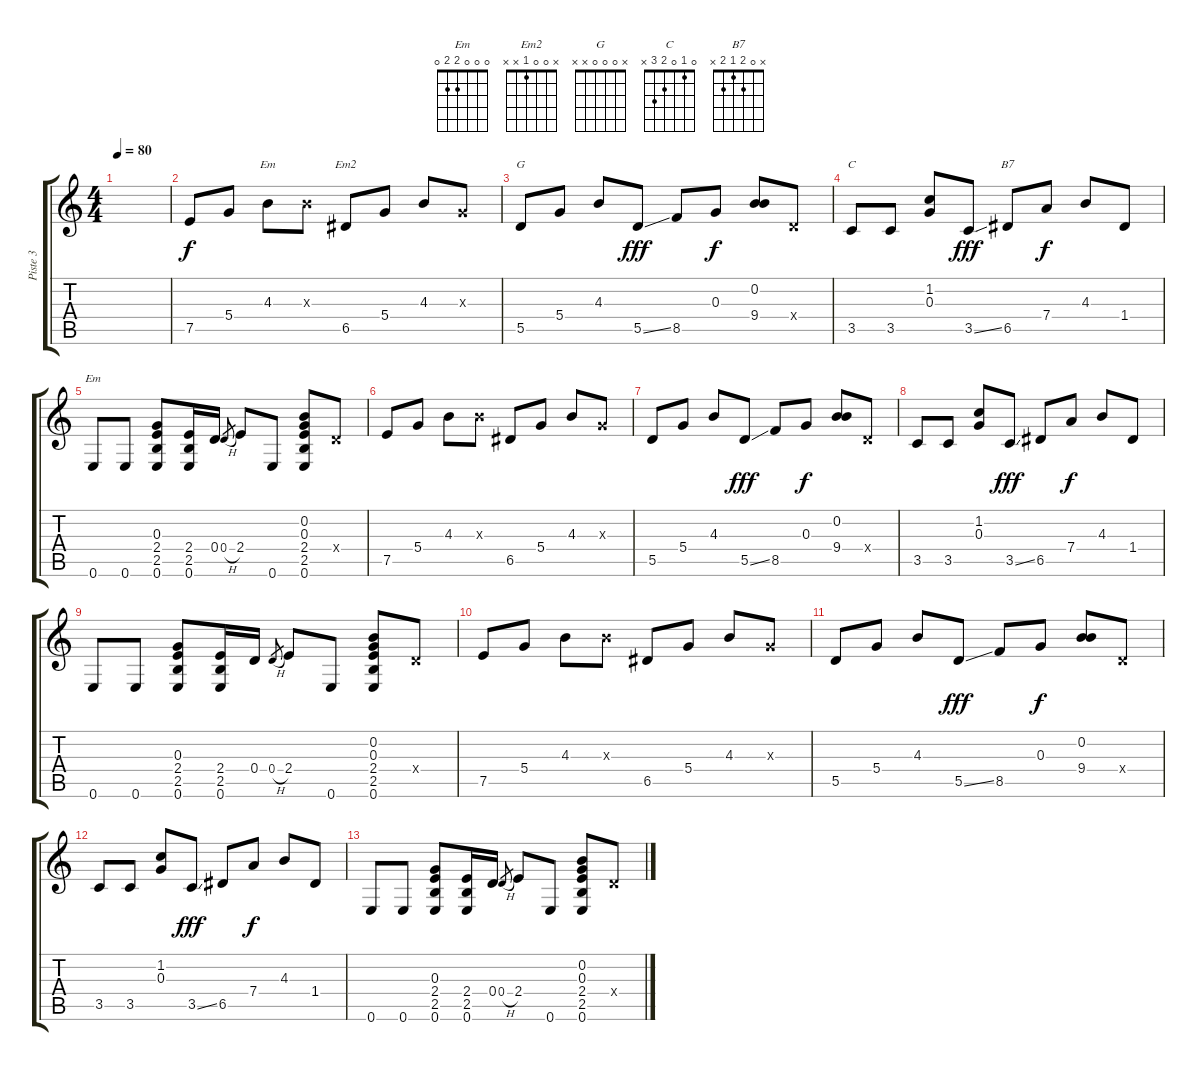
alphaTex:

\track ("Piste 3" "Piste 3") {instrument acousticguitarsteel}
\staff {score tabs}
\tuning (E4 B3 G3 D3 A2 E2) {hide}
\chord ("Em" x x x 2 x x)
\chord ("Em2" x 0 0 1 x x)
\chord ("G" x 0 0 0 x x)
\chord ("C" 0 1 0 2 3 x)
\chord ("B7" x 0 2 1 2 x)
\chord ("Em" 0 0 0 2 2 0)
\ts (4 4)
\tempo 80
\clef g2
\ks c
|
7.5.8 5.4.8 4.3.8{ch "Em"} 4.3{x}.8 6.5.8{ch "Em2"} 5.4.8 4.3.8 0.3{x}.8 |
5.5.8{ch "G"} 5.4.8 4.3.8 5.5{ss}.8{dy fff} 8.5.8 0.3.8{dy f} (0.2 9.4).8 0.4{x}.8 |
3.5.8{ch "C"} 3.5.8 (1.2 0.3).8 3.5{ss}.8{dy fff} 6.5.8{ch "B7"} 7.4.8{dy f} 4.3.8 1.4.8 |
0.6.8{ch "Em"} 0.6.8 (0.3 2.4 2.5 0.6).8 (2.4 2.5 0.6).16 0.4.16 0.4{h}.8{gr} 2.4.8 0.6.8 (0.2 0.3 2.4 2.5 0.6).8 0.4{x}.8 |
7.5.8 5.4.8 4.3.8 4.3{x}.8 6.5.8 5.4.8 4.3.8 0.3{x}.8 |
5.5.8 5.4.8 4.3.8 5.5{ss}.8{dy fff} 8.5.8 0.3.8{dy f} (0.2 9.4).8 0.4{x}.8 |
3.5.8 3.5.8 (1.2 0.3).8 3.5{ss}.8{dy fff} 6.5.8 7.4.8{dy f} 4.3.8 1.4.8 |
0.6.8 0.6.8 (0.3 2.4 2.5 0.6).8 (2.4 2.5 0.6).16 0.4.16 0.4{h}.8{gr} 2.4.8 0.6.8 (0.2 0.3 2.4 2.5 0.6).8 0.4{x}.8 |
7.5.8 5.4.8 4.3.8 4.3{x}.8 6.5.8 5.4.8 4.3.8 0.3{x}.8 |
5.5.8 5.4.8 4.3.8 5.5{ss}.8{dy fff} 8.5.8 0.3.8{dy f} (0.2 9.4).8 0.4{x}.8 |
3.5.8 3.5.8 (1.2 0.3).8 3.5{ss}.8{dy fff} 6.5.8 7.4.8{dy f} 4.3.8 1.4.8 |
0.6.8 0.6.8 (0.3 2.4 2.5 0.6).8 (2.4 2.5 0.6).16 0.4.16 0.4{h}.8{gr} 2.4.8 0.6.8 (0.2 0.3 2.4 2.5 0.6).8 0.4{x}.8
